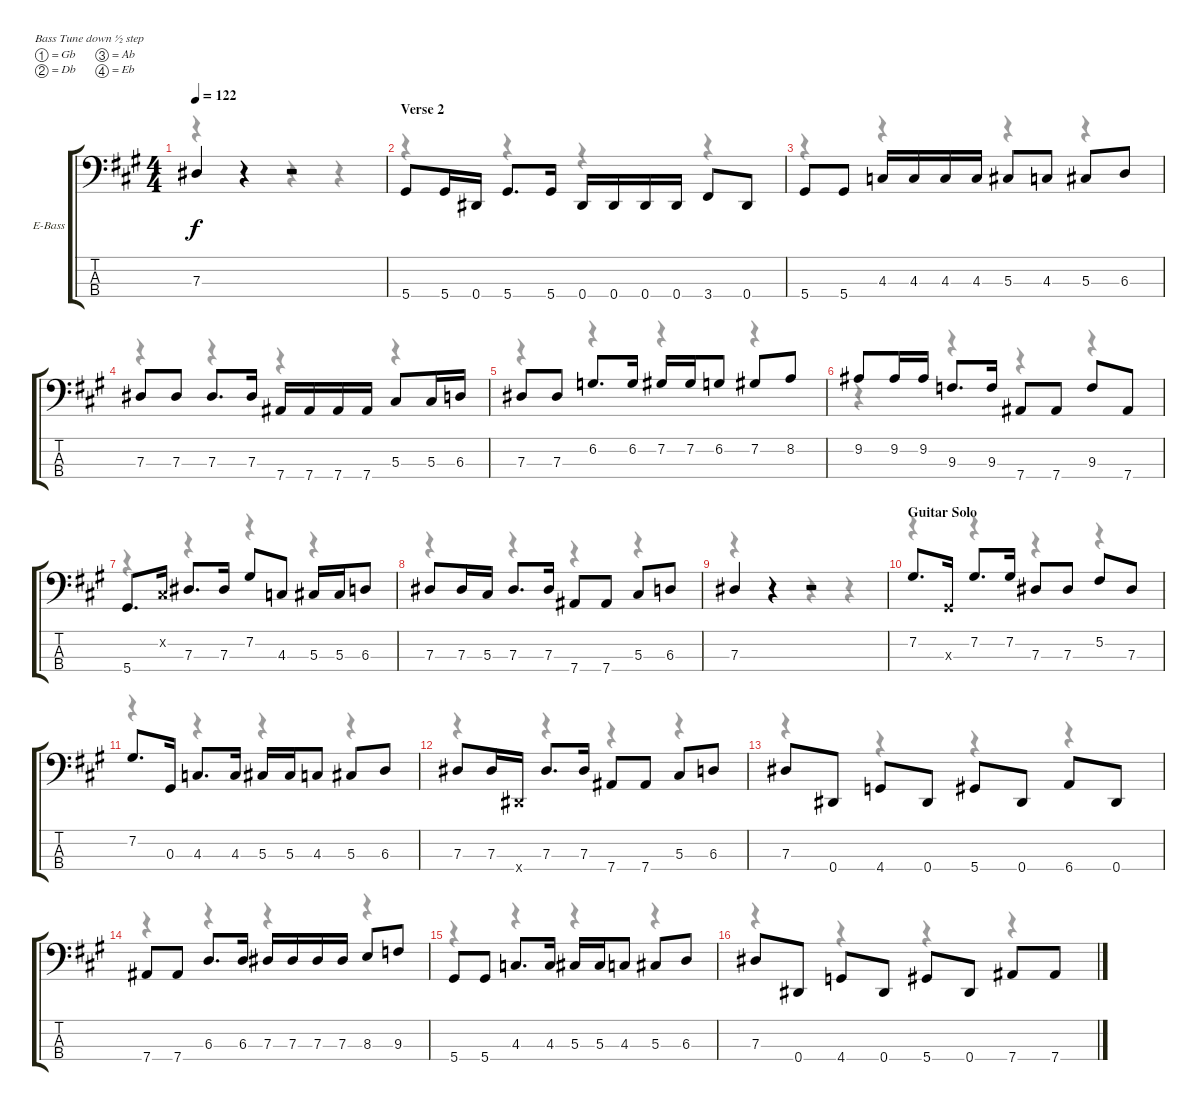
\bracketExtendMode groupsimilarinstruments
\firstSystemTrackNameOrientation horizontal
\otherSystemsTrackNameOrientation horizontal
\track ("Tommy Taylor - Bass" "E-Bass") {instrument electricbassfinger}
\staff {score tabs}
\tuning (Gb2 Db2 Ab1 Eb1)
\voice
\ts (4 4)
\tempo 122
\clef f4
\ks a
7.3.4{dy f} r.4 r.2 |
\section ("" "Verse 2")
5.4.8 5.4.16 0.4.16 5.4.8{d} 5.4.16 0.4.16 0.4.16 0.4.16 0.4.16 3.4.8 0.4.8 |
5.4.8 5.4.8 4.3.16 4.3.16 4.3.16 4.3.16 5.3.8 4.3.8 5.3.8 6.3.8 |
7.3.8 7.3.8 7.3.8{d} 7.3.16 7.4.16 7.4.16 7.4.16 7.4.16 5.3.8 5.3.16 6.3.16 |
7.3.8 7.3.8 6.2.8{d} 6.2.16 7.2.16 7.2.16 6.2.8 7.2.8 8.2.8 |
9.2.8 9.2.16 9.2.16 9.3.8{d} 9.3.16 7.4.8 7.4.8 9.3.8 7.4.8 |
5.4.8{d} 0.2{x}.16 7.3.8{d} 7.3.16 7.2.8 4.3.8 5.3.16 5.3.16 6.3.8 |
7.3.8 7.3.16 5.3.16 7.3.8{d} 7.3.16 7.4.8 7.4.8 5.3.8 6.3.8 |
7.3.4 r.4 r.2 |
\section ("" "Guitar Solo")
7.2.8{d} 0.3{x}.16 7.2.8{d} 7.2.16 7.3.8 7.3.8 5.2.8 7.3.8 |
7.2.8{d} 0.3.16 4.3.8{d} 4.3.16 5.3.16 5.3.16 4.3.8 5.3.8 6.3.8 |
7.3.8 7.3.16 0.4{x}.16 7.3.8{d} 7.3.16 7.4.8 7.4.8 5.3.8 6.3.8 |
7.3.8 0.4.8 4.4.8 0.4.8 5.4.8 0.4.8 6.4.8 0.4.8 |
7.4.8 7.4.8 6.3.8{d} 6.3.16 7.3.16 7.3.16 7.3.16 7.3.16 8.3.8 9.3.8 |
5.4.8 5.4.8 4.3.8{d} 4.3.16 5.3.16 5.3.16 4.3.8 5.3.8 6.3.8 |
7.3.8 0.4.8 4.4.8 0.4.8 5.4.8 0.4.8 7.4.8 7.4.8
\voice
\clef f4
\ottava regular
\simile none
\ks a
r.4{dy mf} r.4 r.4 r.4 |
r.4 r.4 r.4 r.4 |
r.4 r.4 r.4 r.4 |
r.4 r.4 r.4 r.4 |
r.4 r.4 r.4 r.4 |
r.4 r.4 r.4 r.4 |
r.4 r.4 r.4 r.4 |
r.4 r.4 r.4 r.4 |
r.4 r.4 r.4 r.4 |
r.4 r.4 r.4 r.4 |
r.4 r.4 r.4 r.4 |
r.4 r.4 r.4 r.4 |
r.4 r.4 r.4 r.4 |
r.4 r.4 r.4 r.4 |
r.4 r.4 r.4 r.4 |
r.4 r.4 r.4 r.4
